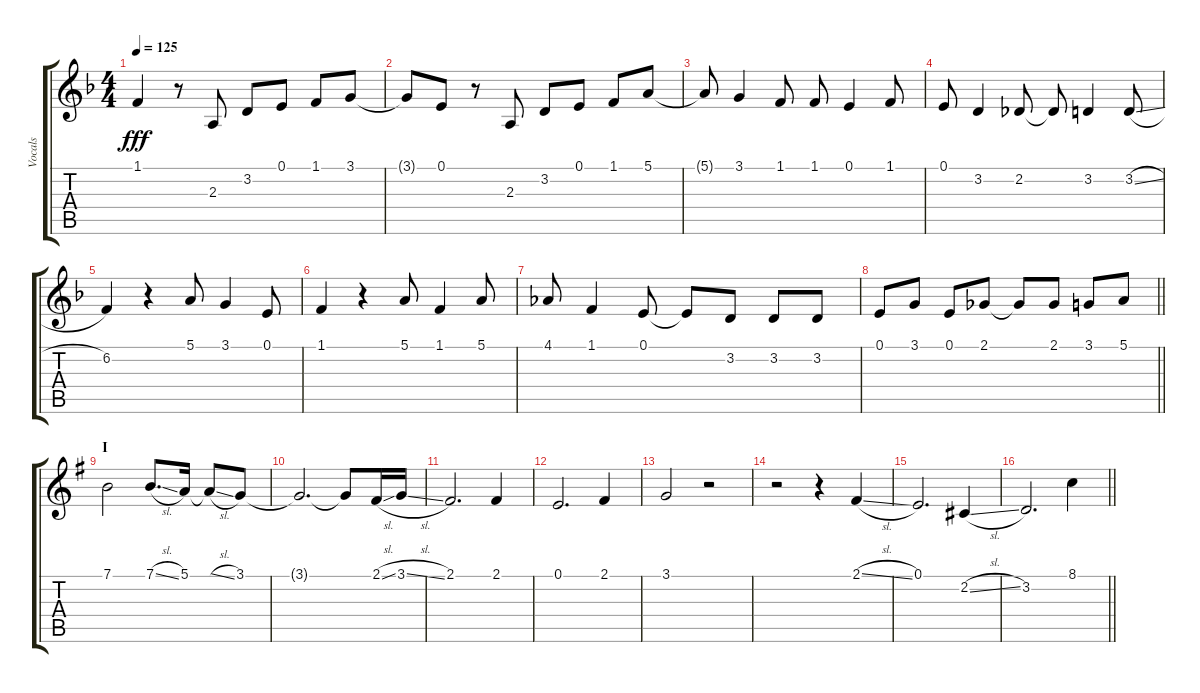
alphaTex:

\track ("Vocals" "Vocals") {instrument voiceoohs}
\staff {score tabs}
\tuning (E4 B3 G3 D3 A2 E2) {hide}
\ts (4 4)
\tempo 125
\clef g2
\ks f
1.1.4{dy fff} r.8 2.3.8 3.2.8 0.1.8 1.1.8 3.1.8 |
3.1{t}.8 0.1.8 r.8 2.3.8 3.2.8 0.1.8 1.1.8 5.1.8 |
5.1{t}.8 3.1.4 1.1.8 1.1.8 0.1.4 1.1.8 |
0.1.8 3.2.4 2.2.8 2.2{t}.8 3.2.4 3.2{sl}.8 |
6.2.4 r.4 5.1.8 3.1.4 0.1.8 |
1.1.4 r.4 5.1.8 1.1.4 5.1.8 |
4.1.8 1.1.4 0.1.8 0.1{t}.8 3.2.8 3.2.8 3.2.8 |
\barLineRight lightlight
0.1.8 3.1.8 0.1.8 2.1.8 2.1{t}.8 2.1.8 3.1.8 5.1.8 |
\section ("" "I")
\ks g
7.1.2 7.1{sl}.8{d} 5.1.16 5.1{sl t}.8 3.1.8 |
3.1{t}.2{d} 3.1{t}.8 2.1{sl}.16 3.1{sl}.16 |
2.1.2{d} 2.1.4 |
0.1.2{d} 2.1.4 |
3.1.2 r.2 |
r.2 r.4 2.1{sl}.4 |
0.1.2{d} 2.2{sl}.4 |
\barLineRight lightlight
3.2.2{d} 8.1.4
